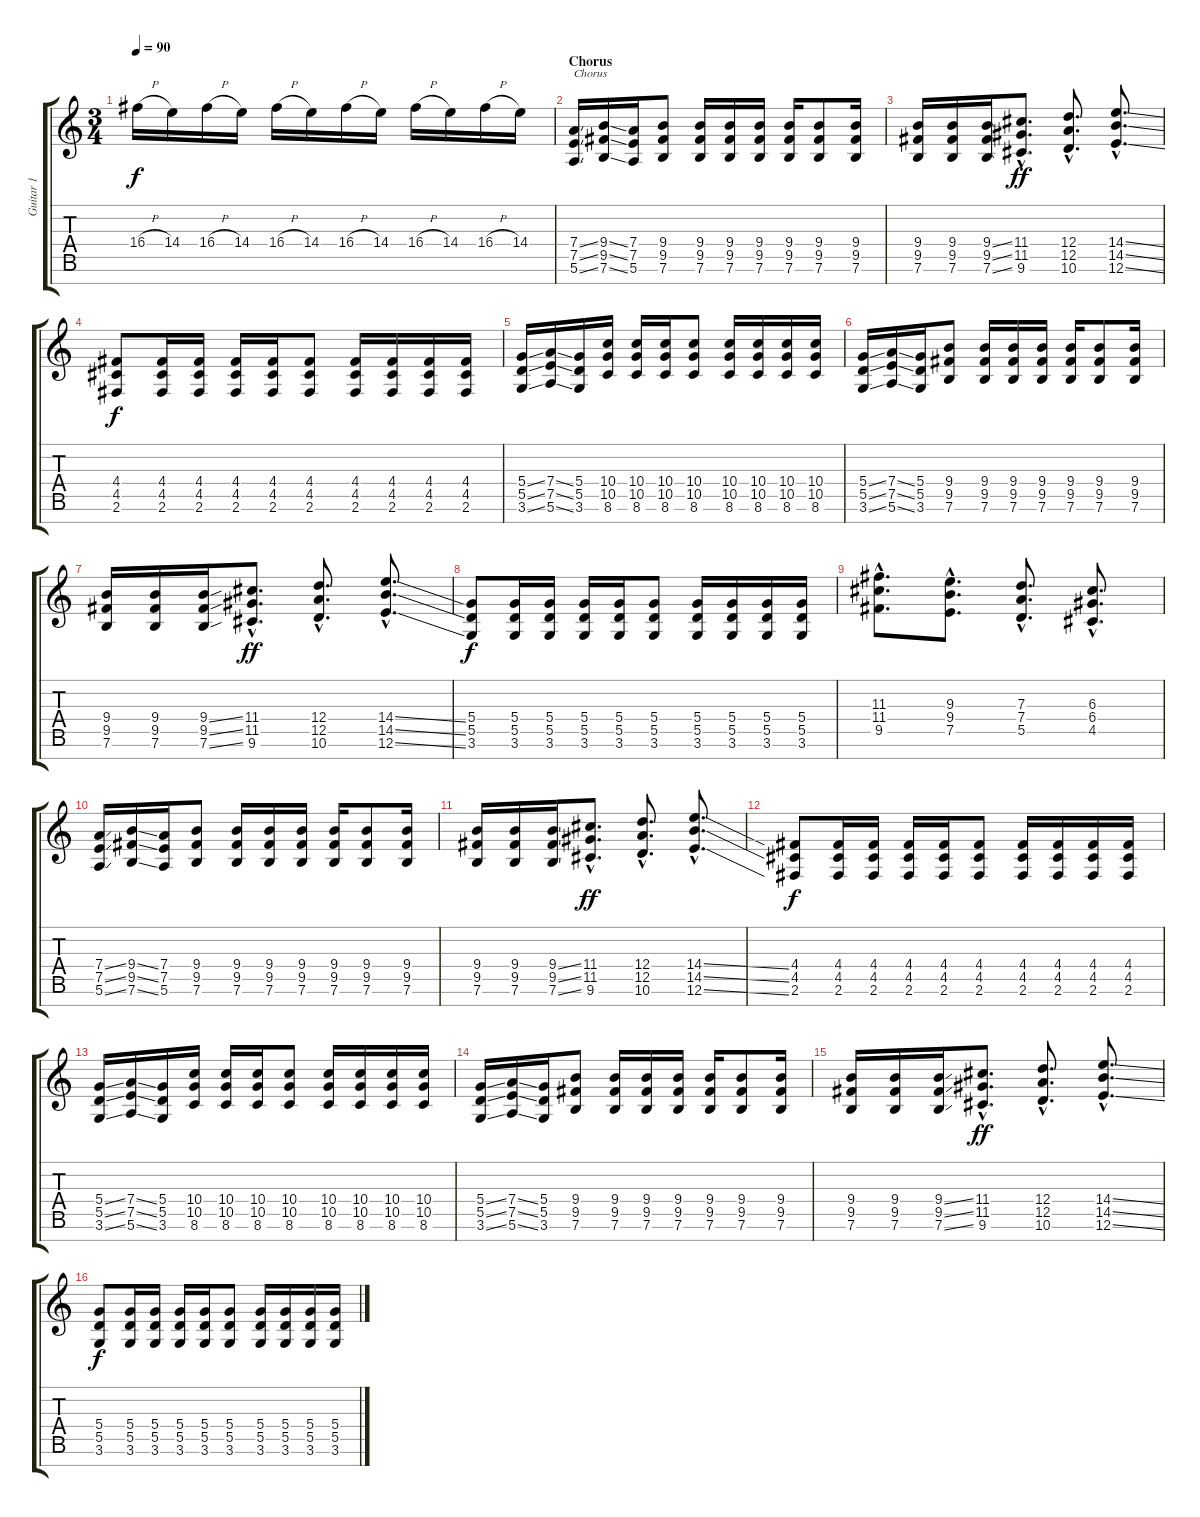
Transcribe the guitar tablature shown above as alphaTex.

\track ("Guitar 1" "Guitar 1") {instrument distortionguitar}
\staff {score tabs}
\tuning (E4 B3 G3 D3 A2 E2 B1) {hide}
\ts (3 4)
\tempo 90
\clef g2
\ks c
16.4{h}.16{dy f} 14.4.16 16.4{h}.16 14.4.16 16.4{h}.16 14.4.16 16.4{h}.16 14.4.16 16.4{h}.16 14.4.16 16.4{h}.16 14.4.16 |
\section ("" "Chorus")
(7.4{ss} 7.5{ss} 5.6{ss}).16{txt "Chorus"} (9.4{ss} 9.5{ss} 7.6{ss}).16 (7.4 7.5 5.6).16 (9.4 9.5 7.6).8 (9.4 9.5 7.6).16 (9.4 9.5 7.6).16 (9.4 9.5 7.6).16 (9.4 9.5 7.6).16 (9.4 9.5 7.6).8 (9.4 9.5 7.6).16 |
(9.4 9.5 7.6).16 (9.4 9.5 7.6).16 (9.4{ss} 9.5{ss} 7.6{ss}).16 (11.4{hac} 11.5{hac} 9.6{hac}).8{d dy ff} (12.4{hac} 12.5{hac} 10.6{hac}).8{d} (14.4{ss hac} 14.5{ss hac} 12.6{ss hac}).8{d} |
(4.4 4.5 2.6).8{dy f} (4.4 4.5 2.6).16 (4.4 4.5 2.6).16 (4.4 4.5 2.6).16 (4.4 4.5 2.6).16 (4.4 4.5 2.6).8 (4.4 4.5 2.6).16 (4.4 4.5 2.6).16 (4.4 4.5 2.6).16 (4.4 4.5 2.6).16 |
(5.4{ss} 5.5{ss} 3.6{ss}).16 (7.4{ss} 7.5{ss} 5.6{ss}).16 (5.4 5.5 3.6).16 (10.4 10.5 8.6).16 (10.4 10.5 8.6).16 (10.4 10.5 8.6).16 (10.4 10.5 8.6).8 (10.4 10.5 8.6).16 (10.4 10.5 8.6).16 (10.4 10.5 8.6).16 (10.4 10.5 8.6).16 |
(5.4{ss} 5.5{ss} 3.6{ss}).16 (7.4{ss} 7.5{ss} 5.6{ss}).16 (5.4 5.5 3.6).16 (9.4 9.5 7.6).8 (9.4 9.5 7.6).16 (9.4 9.5 7.6).16 (9.4 9.5 7.6).16 (9.4 9.5 7.6).16 (9.4 9.5 7.6).8 (9.4 9.5 7.6).16 |
(9.4 9.5 7.6).16 (9.4 9.5 7.6).16 (9.4{ss} 9.5{ss} 7.6{ss}).16 (11.4{hac} 11.5{hac} 9.6{hac}).8{d dy ff} (12.4{hac} 12.5{hac} 10.6{hac}).8{d} (14.4{ss hac} 14.5{ss hac} 12.6{ss hac}).8{d} |
(5.4 5.5 3.6).8{dy f} (5.4 5.5 3.6).16 (5.4 5.5 3.6).16 (5.4 5.5 3.6).16 (5.4 5.5 3.6).16 (5.4 5.5 3.6).8 (5.4 5.5 3.6).16 (5.4 5.5 3.6).16 (5.4 5.5 3.6).16 (5.4 5.5 3.6).16 |
(11.3{hac} 11.4{hac} 9.5{hac}).8{d} (9.3{hac} 9.4{hac} 7.5{hac}).8{d} (7.3{hac} 7.4{hac} 5.5{hac}).8{d} (6.3{hac} 6.4{hac} 4.5{hac}).8{d} |
(7.4{ss} 7.5{ss} 5.6{ss}).16 (9.4{ss} 9.5{ss} 7.6{ss}).16 (7.4 7.5 5.6).16 (9.4 9.5 7.6).8 (9.4 9.5 7.6).16 (9.4 9.5 7.6).16 (9.4 9.5 7.6).16 (9.4 9.5 7.6).16 (9.4 9.5 7.6).8 (9.4 9.5 7.6).16 |
(9.4 9.5 7.6).16 (9.4 9.5 7.6).16 (9.4{ss} 9.5{ss} 7.6{ss}).16 (11.4{hac} 11.5{hac} 9.6{hac}).8{d dy ff} (12.4{hac} 12.5{hac} 10.6{hac}).8{d} (14.4{ss hac} 14.5{ss hac} 12.6{ss hac}).8{d} |
(4.4 4.5 2.6).8{dy f} (4.4 4.5 2.6).16 (4.4 4.5 2.6).16 (4.4 4.5 2.6).16 (4.4 4.5 2.6).16 (4.4 4.5 2.6).8 (4.4 4.5 2.6).16 (4.4 4.5 2.6).16 (4.4 4.5 2.6).16 (4.4 4.5 2.6).16 |
(5.4{ss} 5.5{ss} 3.6{ss}).16 (7.4{ss} 7.5{ss} 5.6{ss}).16 (5.4 5.5 3.6).16 (10.4 10.5 8.6).16 (10.4 10.5 8.6).16 (10.4 10.5 8.6).16 (10.4 10.5 8.6).8 (10.4 10.5 8.6).16 (10.4 10.5 8.6).16 (10.4 10.5 8.6).16 (10.4 10.5 8.6).16 |
(5.4{ss} 5.5{ss} 3.6{ss}).16 (7.4{ss} 7.5{ss} 5.6{ss}).16 (5.4 5.5 3.6).16 (9.4 9.5 7.6).8 (9.4 9.5 7.6).16 (9.4 9.5 7.6).16 (9.4 9.5 7.6).16 (9.4 9.5 7.6).16 (9.4 9.5 7.6).8 (9.4 9.5 7.6).16 |
(9.4 9.5 7.6).16 (9.4 9.5 7.6).16 (9.4{ss} 9.5{ss} 7.6{ss}).16 (11.4{hac} 11.5{hac} 9.6{hac}).8{d dy ff} (12.4{hac} 12.5{hac} 10.6{hac}).8{d} (14.4{ss hac} 14.5{ss hac} 12.6{ss hac}).8{d} |
(5.4 5.5 3.6).8{dy f} (5.4 5.5 3.6).16 (5.4 5.5 3.6).16 (5.4 5.5 3.6).16 (5.4 5.5 3.6).16 (5.4 5.5 3.6).8 (5.4 5.5 3.6).16 (5.4 5.5 3.6).16 (5.4 5.5 3.6).16 (5.4 5.5 3.6).16
